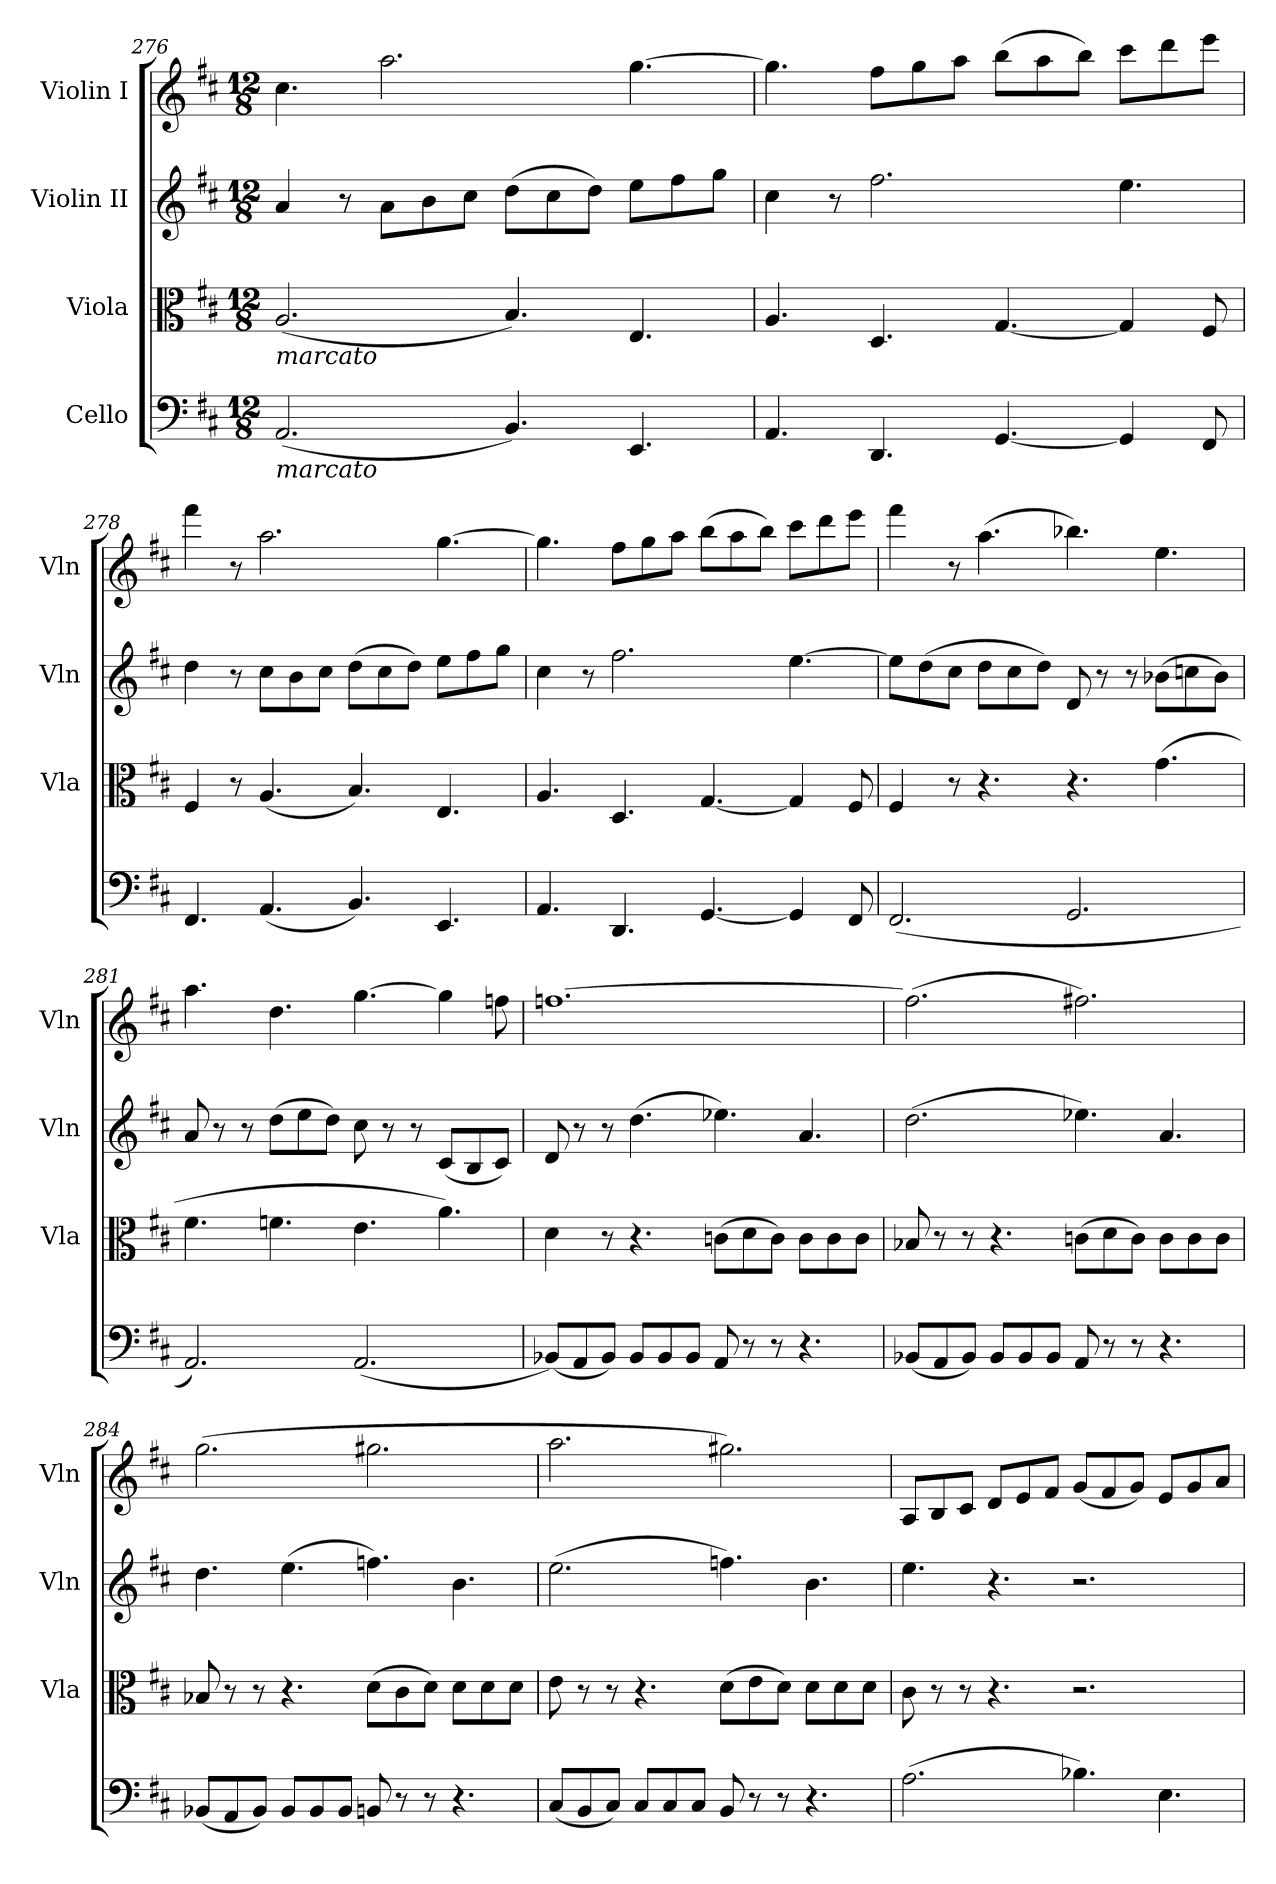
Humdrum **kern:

**kern	**kern	**kern	**kern
*part4	*part3	*part2	*part1
*staff4	*staff3	*staff2	*staff1
*I"Cello	*I"Viola	*I"Violin II	*I"Violin I
*	*I'Vla	*I'Vln	*I'Vln
*clefF4	*clefC3	*clefG2	*clefG2
*k[f#c#]	*k[f#c#]	*k[f#c#]	*k[f#c#]
*M12/8	*M12/8	*M12/8	*M12/8
=276	=276	=276	=276
!	!LO:TX:b:i:t=marcato	!	!
!LO:TX:b:i:t=marcato	!	!	!
(<2.AA/	(<2.A/	4a/	4.cc#\
.	.	8r	.
.	.	8a\L	2.aa\
.	.	8b\	.
.	.	8cc#\J	.
4.BB/)	4.B/)	(>8dd\L	.
.	.	8cc#\	.
.	.	8dd\J)	.
4.EE/	4.E/	8ee\L	[4.gg\
.	.	8ff#\	.
.	.	8gg\J	.
=277	=277	=277	=277
4.AA/	4.A/	4cc#\	4.gg\]
.	.	8r	.
4.DD/	4.D/	2.ff#\	8ff#\L
.	.	.	8gg\
.	.	.	8aa\J
[4.GG/	[4.G/	.	(>8bb\L
.	.	.	8aa\
.	.	.	8bb\J)
4GG/]	4G/]	4.ee\	8ccc#\L
.	.	.	8ddd\
8FF#/	8F#/	.	8eee\J
=278	=278	=278	=278
4.FF#/	4F#/	4dd\	4fff#\
.	8r	8r	8r
(<4.AA/	(<4.A/	8cc#\L	2.aa\
.	.	8b\	.
.	.	8cc#\J	.
4.BB/)	4.B/)	(>8dd\L	.
.	.	8cc#\	.
.	.	8dd\J)	.
4.EE/	4.E/	8ee\L	[4.gg\
.	.	8ff#\	.
.	.	8gg\J	.
!!LO:PB:g=z
=279	=279	=279	=279
4.AA/	4.A/	4cc#\	4.gg\]
.	.	8r	.
4.DD/	4.D/	2.ff#\	8ff#\L
.	.	.	8gg\
.	.	.	8aa\J
[4.GG/	[4.G/	.	(>8bb\L
.	.	.	8aa\
.	.	.	8bb\J)
4GG/]	4G/]	[4.ee\	8ccc#\L
.	.	.	8ddd\
8FF#/	8F#/	.	8eee\J
=280	=280	=280	=280
(<2.FF#/	4F#/	8ee\L]	4fff#\
.	.	(>8dd\	.
.	8r	8cc#\J	8r
.	4.r	8dd\L	(>4.aa\
.	.	8cc#\	.
.	.	8dd\J)	.
2.GG/	4.r	8d/	4.bb-X\)
.	.	8r	.
.	.	8r	.
.	(>4.g\	(>8b-X\L	4.ee\
.	.	8ccn\	.
.	.	8b-\J)	.
=281	=281	=281	=281
2.AA/)	4.f#\	8a/	4.aa\
.	.	8r	.
.	.	8r	.
.	4.fn\	(>8dd\L	4.dd\
.	.	8ee\	.
.	.	8dd\J)	.
(<2.AA/	4.e\	8cc#\	[4.gg\
.	.	8r	.
.	.	8r	.
.	4.a\)	(<8c#/L	4gg\]
.	.	8B/	.
.	.	8c#/J)	8ffn\
=282	=282	=282	=282
(<8BB-X/L)	4d\	8d/	[1.ffn
8AA/	.	8r	.
8BB-/J)	8r	8r	.
8BB-/L	4.r	(>4.dd\	.
8BB-/	.	.	.
8BB-/J	.	.	.
8AA/	(>8cn\L	4.ee-X\)	.
8r	8d\	.	.
8r	8c\J)	.	.
4.r	8c\L	4.a/	.
.	8c\	.	.
.	8c\J	.	.
=283	=283	=283	=283
(<8BB-X/L	8B-X/	(>2.dd\	(>2.ff\]
8AA/	8r	.	.
8BB-/J)	8r	.	.
8BB-/L	4.r	.	.
8BB-/	.	.	.
8BB-/J	.	.	.
8AA/	(>8cn\L	4.ee-X\)	2.ff#X\)
8r	8d\	.	.
8r	8c\J)	.	.
4.r	8c\L	4.a/	.
.	8c\	.	.
.	8c\J	.	.
!!LO:LB:g=z
=284	=284	=284	=284
(<8BB-X/L	8B-X/	4.dd\	(>2.gg\
8AA/	8r	.	.
8BB-/J)	8r	.	.
8BB-/L	4.r	(>4.ee\	.
8BB-/	.	.	.
8BB-/J	.	.	.
8BBn/	(>8d\L	4.ffn\)	2.gg#X\
8r	8c#\	.	.
8r	8d\J)	.	.
4.r	8d\L	4.b\	.
.	8d\	.	.
.	8d\J	.	.
=285	=285	=285	=285
(<8C#/L	8e\	(>2.ee\	2.aa\
8BB/	8r	.	.
8C#/J)	8r	.	.
8C#/L	4.r	.	.
8C#/	.	.	.
8C#/J	.	.	.
8BB/	(>8d\L	4.ffn\)	2.gg#X\)
8r	8e\	.	.
8r	8d\J)	.	.
4.r	8d\L	4.b\	.
.	8d\	.	.
.	8d\J	.	.
=286	=286	=286	=286
(>2.A\	8c#\	4.ee\	8A/L
.	8r	.	8B/
.	8r	.	8c#/J
.	4.r	4.r	8d/L
.	.	.	8e/
.	.	.	8f#/J
4.B-X\)	2.r	2.r	(<8g/L
.	.	.	8f#/
.	.	.	8g/J)
4.E\	.	.	8e/L
.	.	.	8g/
.	.	.	8a/J
=	=	=	=
*-	*-	*-	*-
